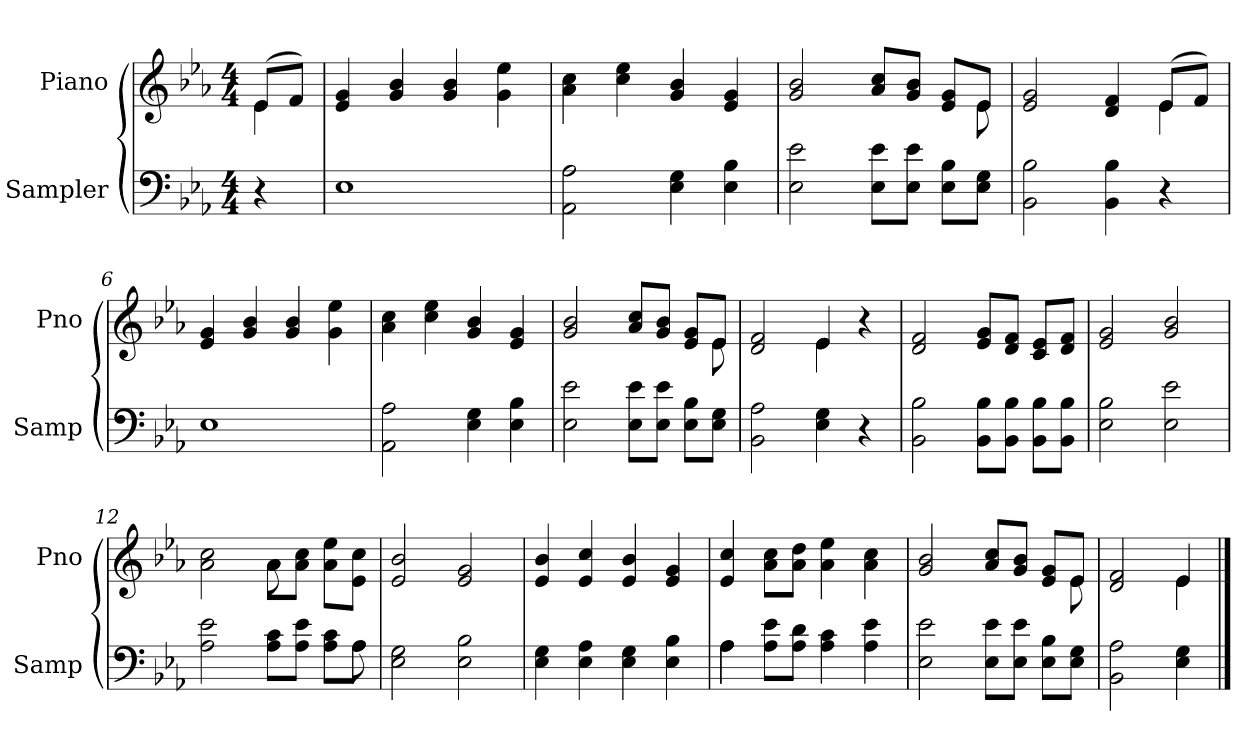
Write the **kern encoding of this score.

**kern	**kern
*part2	*part1
*staff2	*staff1
*I"Sampler	*I"Piano
*I'Samp	*I'Pno
*clefF4	*clefG2
*k[b-e-a-]	*k[b-e-a-]
*E-:	*E-:
*M4/4	*M4/4
=1	=1
*	*^
4r	(8e-/L	4e-
.	8f/J)	.
*	*v	*v
=2	=2
1E-	4e- 4g
.	4g 4b-
.	4g 4b-
.	4g 4ee-
=3	=3
2AA- 2A-	4a- 4cc
.	4cc 4ee-
4E- 4G	4g 4b-
4E- 4B-	4e- 4g
=4	=4
*	*^
2E- 2e-	2g 2b-	2..ryy
8E-\ 8e-\L	8a-/ 8cc/L	.
8E-\ 8e-\J	8g/ 8b-/J	.
8E-\ 8B-\L	8e-/ 8g/L	.
8E-\ 8G\J	8e-/J	8e-
=5	=5	=5
2BB- 2B-	2e- 2g	2.ryy
4BB- 4B-	4d 4f	.
4r	(8e-/L	4e-
.	8f/J)	.
*	*v	*v
=6	=6
1E-	4e- 4g
.	4g 4b-
.	4g 4b-
.	4g 4ee-
=7	=7
2AA- 2A-	4a- 4cc
.	4cc 4ee-
4E- 4G	4g 4b-
4E- 4B-	4e- 4g
=8	=8
*	*^
2E- 2e-	2g 2b-	2..ryy
8E-\ 8e-\L	8a-/ 8cc/L	.
8E-\ 8e-\J	8g/ 8b-/J	.
8E-\ 8B-\L	8e-/ 8g/L	.
8E-\ 8G\J	8e-/J	8e-
=9	=9	=9
2BB- 2A-	2d 2f	2ryy
4E- 4G	4e-/	4e-
4r	4r	4ryy
*	*v	*v
=10	=10
2BB- 2B-	2d 2f
8BB-\ 8B-\L	8e-/ 8g/L
8BB-\ 8B-\J	8d/ 8f/J
8BB-\ 8B-\L	8c/ 8e-/L
8BB-\ 8B-\J	8d/ 8f/J
=11	=11
2E- 2B-	2e- 2g
2E- 2e-	2g 2b-
=12	=12
*^	*^
2A- 2e-	2..ryy	2a- 2cc	2ryy
8A-\ 8c\L	.	8a-\L	8a-
8A-\ 8e-\J	.	8a-\ 8cc\J	4.ryy
8A-\ 8c\L	.	8a-\ 8ee-\L	.
8A-\J	8A-	8e-\ 8cc\J	.
*v	*v	*	*
*	*v	*v
=13	=13
2E- 2G	2e- 2b-
2E- 2B-	2e- 2g
=14	=14
4E-\ 4G\	4e- 4b-
4E-\ 4A-\	4e- 4cc
4E-\ 4G\	4e- 4b-
4E-\ 4B-\	4e- 4g
=15	=15
*^	*
4A-\	4A-	4e- 4cc
8A-\ 8e-\L	2.ryy	8a-\ 8cc\L
8A-\ 8d\J	.	8a-\ 8dd\J
4A- 4c	.	4a- 4ee-
4A- 4e-	.	4a- 4cc
*v	*v	*
=16	=16
*	*^
2E- 2e-	2g 2b-	2..ryy
8E-\ 8e-\L	8a-/ 8cc/L	.
8E-\ 8e-\J	8g/ 8b-/J	.
8E-\ 8B-\L	8e-/ 8g/L	.
8E-\ 8G\J	8e-/J	8e-
=17	=17	=17
2BB- 2A-	2d 2f	2ryy
4E- 4G	4e-/	4e-
*	*v	*v
==	==
*-	*-
